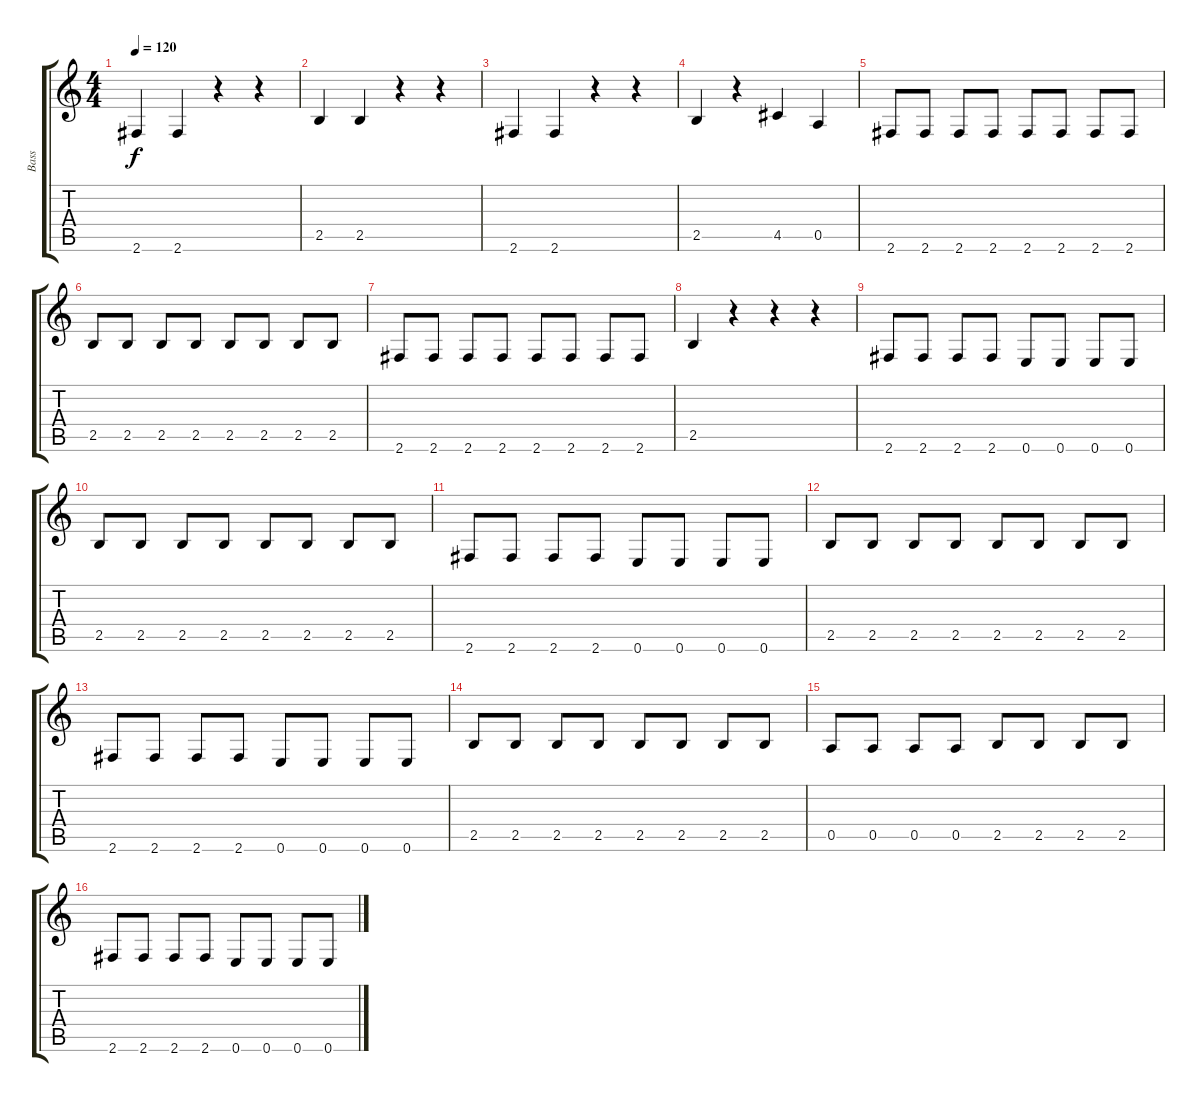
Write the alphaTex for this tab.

\track ("Bass" "Bass") {instrument electricbasspick}
\staff {score tabs}
\tuning (E4 B3 G3 D3 A2 E2) {hide}
\ts (4 4)
\tempo 120
\clef g2
\ks c
2.6.4{dy f} 2.6.4 r.4 r.4 |
2.5.4 2.5.4 r.4 r.4 |
2.6.4 2.6.4 r.4 r.4 |
2.5.4 r.4 4.5.4 0.5.4 |
2.6.8 2.6.8 2.6.8 2.6.8 2.6.8 2.6.8 2.6.8 2.6.8 |
2.5.8 2.5.8 2.5.8 2.5.8 2.5.8 2.5.8 2.5.8 2.5.8 |
2.6.8 2.6.8 2.6.8 2.6.8 2.6.8 2.6.8 2.6.8 2.6.8 |
2.5.4 r.4 r.4 r.4 |
2.6.8 2.6.8 2.6.8 2.6.8 0.6.8 0.6.8 0.6.8 0.6.8 |
2.5.8 2.5.8 2.5.8 2.5.8 2.5.8 2.5.8 2.5.8 2.5.8 |
2.6.8 2.6.8 2.6.8 2.6.8 0.6.8 0.6.8 0.6.8 0.6.8 |
2.5.8 2.5.8 2.5.8 2.5.8 2.5.8 2.5.8 2.5.8 2.5.8 |
2.6.8 2.6.8 2.6.8 2.6.8 0.6.8 0.6.8 0.6.8 0.6.8 |
2.5.8 2.5.8 2.5.8 2.5.8 2.5.8 2.5.8 2.5.8 2.5.8 |
0.5.8 0.5.8 0.5.8 0.5.8 2.5.8 2.5.8 2.5.8 2.5.8 |
2.6.8 2.6.8 2.6.8 2.6.8 0.6.8 0.6.8 0.6.8 0.6.8
